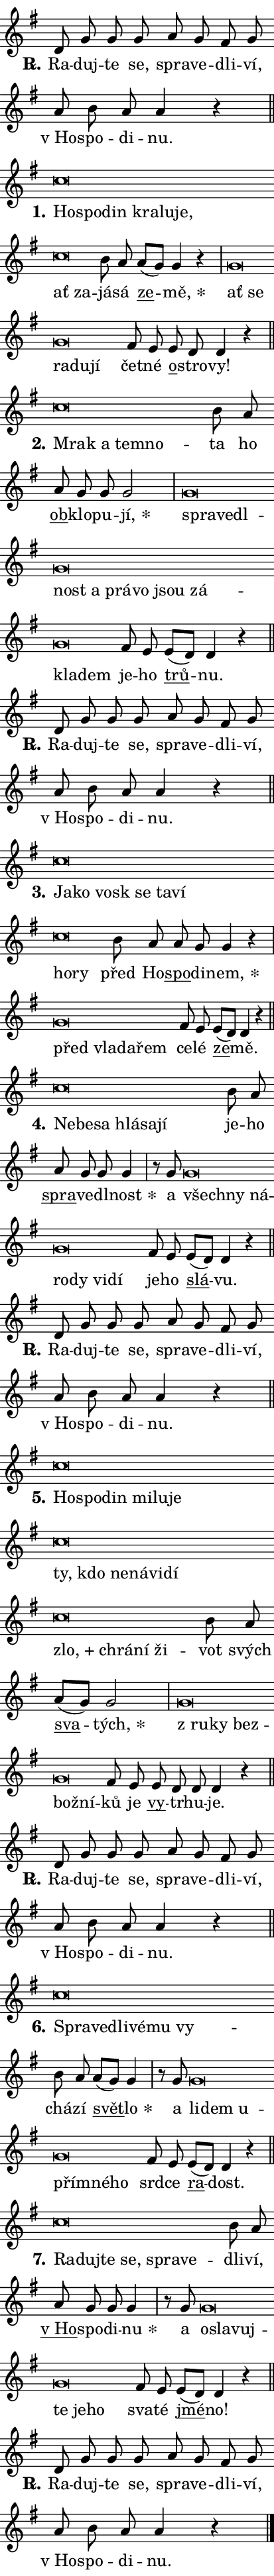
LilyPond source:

\version "2.22.1"
\header { tagline = "" }
\paper {
  indent = 0\cm
  top-margin = 0\cm
  right-margin = 0\cm
  bottom-margin = 0\cm
  left-margin = 0\cm
  paper-width = 7\cm
  page-breaking = #ly:one-page-breaking
  system-system-spacing.basic-distance = #11
  score-system-spacing.basic-distance = #11
  ragged-last = ##f
}


%% Author: Thomas Morley
%% https://lists.gnu.org/archive/html/lilypond-user/2020-05/msg00002.html
#(define (line-position grob)
"Returns position of @var[grob} in current system:
   @code{'start}, if at first time-step
   @code{'end}, if at last time-step
   @code{'middle} otherwise
"
  (let* ((col (ly:item-get-column grob))
         (ln (ly:grob-object col 'left-neighbor))
         (rn (ly:grob-object col 'right-neighbor))
         (col-to-check-left (if (ly:grob? ln) ln col))
         (col-to-check-right (if (ly:grob? rn) rn col))
         (break-dir-left
           (and
             (ly:grob-property col-to-check-left 'non-musical #f)
             (ly:item-break-dir col-to-check-left)))
         (break-dir-right
           (and
             (ly:grob-property col-to-check-right 'non-musical #f)
             (ly:item-break-dir col-to-check-right))))
        (cond ((eqv? 1 break-dir-left) 'start)
              ((eqv? -1 break-dir-right) 'end)
              (else 'middle))))

#(define (tranparent-at-line-position vctor)
  (lambda (grob)
  "Relying on @code{line-position} select the relevant enry from @var{vctor}.
Used to determine transparency,"
    (case (line-position grob)
      ((end) (not (vector-ref vctor 0)))
      ((middle) (not (vector-ref vctor 1)))
      ((start) (not (vector-ref vctor 2))))))

noteHeadBreakVisibility =
#(define-music-function (break-visibility)(vector?)
"Makes @code{NoteHead}s transparent relying on @var{break-visibility}"
#{
  \override NoteHead.transparent =
    #(tranparent-at-line-position break-visibility)
#})

#(define delete-ledgers-for-transparent-note-heads
  (lambda (grob)
    "Reads whether a @code{NoteHead} is transparent.
If so this @code{NoteHead} is removed from @code{'note-heads} from
@var{grob}, which is supposed to be @code{LedgerLineSpanner}.
As a result ledgers are not printed for this @code{NoteHead}"
    (let* ((nhds-array (ly:grob-object grob 'note-heads))
           (nhds-list
             (if (ly:grob-array? nhds-array)
                 (ly:grob-array->list nhds-array)
                 '()))
           ;; Relies on the transparent-property being done before
           ;; Staff.LedgerLineSpanner.after-line-breaking is executed.
           ;; This is fragile ...
           (to-keep
             (remove
               (lambda (nhd)
                 (ly:grob-property nhd 'transparent #f))
               nhds-list)))
      ;; TODO find a better method to iterate over grob-arrays, similiar
      ;; to filter/remove etc for lists
      ;; For now rebuilt from scratch
      (set! (ly:grob-object grob 'note-heads)  '())
      (for-each
        (lambda (nhd)
          (ly:pointer-group-interface::add-grob grob 'note-heads nhd))
        to-keep))))

hideNotes = {
  \noteHeadBreakVisibility #begin-of-line-visible
}
unHideNotes = {
  \noteHeadBreakVisibility #all-visible
}

% work-around for resetting accidentals
% https://lilypond.org/doc/v2.23/Documentation/notation/displaying-rhythms#unmetered-music
cadenzaMeasure = {
  \cadenzaOff
  \partial 1024 s1024
  \cadenzaOn
}

#(define-markup-command (accent layout props text) (markup?)
  "Underline accented syllable"
  (interpret-markup layout props
    #{\markup \override #'(offset . 4.3) \underline { #text }#}))

responsum = \markup \concat {
  "R" \hspace #-1.05 \path #0.1 #'((moveto 0 0.07) (lineto 0.9 0.8)) \hspace #0.05 "."
}

\layout {
    \context {
        \Staff
        \remove "Time_signature_engraver"
        \override LedgerLineSpanner.after-line-breaking = #delete-ledgers-for-transparent-note-heads
    }
    \context {
        \Voice {
            \override NoteHead.output-attributes = #'((class . "notehead"))
            \override Hairpin.height = #0.55
        }
    }
    \context {
        \Lyrics {
            \override StanzaNumber.output-attributes = #'((class . "stanzanumber"))
            \override LyricSpace.minimum-distance = #0.9
            \override LyricText.font-name = #"TeX Gyre Schola"
            \override LyricText.font-size = 1
            \override StanzaNumber.font-name = #"TeX Gyre Schola Bold"
            \override StanzaNumber.font-size = 1
        }
    }
}

% magnetic-lyrics.ily
%
%   written by
%     Jean Abou Samra <jean@abou-samra.fr>
%     Werner Lemberg <wl@gnu.org>
%
%   adapted by
%     Jiri Hon <jiri.hon@gmail.com>
%
% Version 2022-Apr-15

% https://www.mail-archive.com/lilypond-user@gnu.org/msg149350.html

#(define (Left_hyphen_pointer_engraver context)
   "Collect syllable-hyphen-syllable occurrences in lyrics and store
them in properties.  This engraver only looks to the left.  For
example, if the lyrics input is @code{foo -- bar}, it does the
following.

@itemize @bullet
@item
Set the @code{text} property of the @code{LyricHyphen} grob between
@q{foo} and @q{bar} to @code{foo}.

@item
Set the @code{left-hyphen} property of the @code{LyricText} grob with
text @q{foo} to the @code{LyricHyphen} grob between @q{foo} and
@q{bar}.
@end itemize

Use this auxiliary engraver in combination with the
@code{lyric-@/text::@/apply-@/magnetic-@/offset!} hook."
   (let ((hyphen #f)
         (text #f))
     (make-engraver
      (acknowledgers
       ((lyric-syllable-interface engraver grob source-engraver)
        (set! text grob)))
      (end-acknowledgers
       ((lyric-hyphen-interface engraver grob source-engraver)
        ;(when (not (grob::has-interface grob 'lyric-space-interface))
          (set! hyphen grob)));)
      ((stop-translation-timestep engraver)
       (when (and text hyphen)
         (ly:grob-set-object! text 'left-hyphen hyphen))
       (set! text #f)
       (set! hyphen #f)))))

#(define (lyric-text::apply-magnetic-offset! grob)
   "If the space between two syllables is less than the value in
property @code{LyricText@/.details@/.squash-threshold}, move the right
syllable to the left so that it gets concatenated with the left
syllable.

Use this function as a hook for
@code{LyricText@/.after-@/line-@/breaking} if the
@code{Left_@/hyphen_@/pointer_@/engraver} is active."
   (let ((hyphen (ly:grob-object grob 'left-hyphen #f)))
     (when hyphen
       (let ((left-text (ly:spanner-bound hyphen LEFT)))
         (when (grob::has-interface left-text 'lyric-syllable-interface)
           (let* ((common (ly:grob-common-refpoint grob left-text X))
                  (this-x-ext (ly:grob-extent grob common X))
                  (left-x-ext
                   (begin
                     ;; Trigger magnetism for left-text.
                     (ly:grob-property left-text 'after-line-breaking)
                     (ly:grob-extent left-text common X)))
                  ;; `delta` is the gap width between two syllables.
                  (delta (- (interval-start this-x-ext)
                            (interval-end left-x-ext)))
                  (details (ly:grob-property grob 'details))
                  (threshold (assoc-get 'squash-threshold details 0.2)))
             (when (< delta threshold)
               (let* (;; We have to manipulate the input text so that
                      ;; ligatures crossing syllable boundaries are not
                      ;; disabled.  For languages based on the Latin
                      ;; script this is essentially a beautification.
                      ;; However, for non-Western scripts it can be a
                      ;; necessity.
                      (lt (ly:grob-property left-text 'text))
                      (rt (ly:grob-property grob 'text))
                      (is-space (grob::has-interface hyphen 'lyric-space-interface))
                      (space (if is-space " " ""))
                      (space-markup (grob-interpret-markup grob " "))
                      (space-size (interval-length (ly:stencil-extent space-markup X)))
                      (extra-delta (if is-space space-size 0))
                      ;; Append new syllable.
                      (ltrt-space (if (and (string? lt) (string? rt))
                                (string-append lt space rt)
                                (make-concat-markup (list lt space rt))))
                      ;; Right-align `ltrt` to the right side.
                      (ltrt-space-markup (grob-interpret-markup
                               grob
                               (make-translate-markup
                                (cons (interval-length this-x-ext) 0)
                                (make-right-align-markup ltrt-space)))))
                 (begin
                   ;; Don't print `left-text`.
                   (ly:grob-set-property! left-text 'stencil #f)
                   ;; Set text and stencil (which holds all collected
                   ;; syllables so far) and shift it to the left.
                   (ly:grob-set-property! grob 'text ltrt-space)
                   (ly:grob-set-property! grob 'stencil ltrt-space-markup)
                   (ly:grob-translate-axis! grob (- (- delta extra-delta)) X))))))))))


#(define (lyric-hyphen::displace-bounds-first grob)
   ;; Make very sure this callback isn't triggered too early.
   (let ((left (ly:spanner-bound grob LEFT))
         (right (ly:spanner-bound grob RIGHT)))
     (ly:grob-property left 'after-line-breaking)
     (ly:grob-property right 'after-line-breaking)
     (ly:lyric-hyphen::print grob)))

squashThreshold = #0.4

\layout {
  \context {
    \Lyrics
    \consists #Left_hyphen_pointer_engraver
    \override LyricText.after-line-breaking =
      #lyric-text::apply-magnetic-offset!
    \override LyricHyphen.stencil = #lyric-hyphen::displace-bounds-first
    \override LyricText.details.squash-threshold = \squashThreshold
    \override LyricHyphen.minimum-distance = 0
    \override LyricHyphen.minimum-length = \squashThreshold
  }
}

squash = \override LyricText.details.squash-threshold = 9999
unSquash = \override LyricText.details.squash-threshold = \squashThreshold

left = \override LyricText.self-alignment-X = #LEFT
unLeft = \revert LyricText.self-alignment-X

starOffset = #(lambda (grob) 
                (let ((x_offset (ly:self-alignment-interface::aligned-on-x-parent grob)))
                  (if (= x_offset 0) 0 (+ x_offset 1.2))))

star = #(define-music-function (syllable)(string?)
"Append star separator at the end of a syllable"
#{
  \once \override LyricText.X-offset = #starOffset
  \lyricmode { \markup {
    #syllable
    \override #'((font-name . "TeX Gyre Schola Bold")) \hspace #0.2 \lower #0.65 \larger "*"
  } }
#})

starAccent = #(define-music-function (syllable)(string?)
"Append star separator at the end of a syllable and make accent"
#{
  \once \override LyricText.X-offset = #starOffset
  \lyricmode { \markup {
    \accent #syllable
    \override #'((font-name . "TeX Gyre Schola Bold")) \hspace #0.2 \lower #0.65 \larger "*"
  } }
#})

breath = #(define-music-function (syllable)(string?)
"Append breathing indicator at the end of a syllable"
#{
  \lyricmode { \markup { #syllable "+" } }
#})

optionalBreath = #(define-music-function (syllable)(string?)
"Append optional breathing indicator at the end of a syllable"
#{
  \lyricmode { \markup { #syllable "(+)" } }
#})


\score {
    <<
        \new Voice = "melody" { \cadenzaOn \key g \major \relative { d'8 g g g a g \bar "" fis g \bar "" a b a a4 r \cadenzaMeasure \bar "||" \break }
\relative { c''\breve*1/16 \hideNotes \breve*1/16 \bar "" \breve*1/16 \bar "" \breve*1/16 \bar "" \breve*1/16 \bar "" \breve*1/16 \bar "" \breve*1/16 \breve*1/16 \bar "" \unHideNotes b8 a \bar "" a[( g)] g4 r \cadenzaMeasure \bar "|" g\breve*1/16 \hideNotes \breve*1/16 \bar "" \breve*1/16 \bar "" \breve*1/16 \breve*1/16 \bar "" \unHideNotes fis8 e \bar "" e d d4 r \cadenzaMeasure \bar "||" \break }
\relative { c''\breve*1/16 \hideNotes \breve*1/16 \bar "" \breve*1/16 \breve*1/16 \bar "" \unHideNotes b8 a \bar "" a g g g2 \cadenzaMeasure \bar "|" g\breve*1/16 \hideNotes \breve*1/16 \bar "" \breve*1/16 \bar "" \breve*1/16 \bar "" \breve*1/16 \bar "" \breve*1/16 \bar "" \breve*1/16 \bar "" \breve*1/16 \bar "" \breve*1/16 \bar "" \breve*1/16 \breve*1/16 \bar "" \unHideNotes fis8 e \bar "" e[( d)] d4 r \cadenzaMeasure \bar "||" \break }
\relative { d'8 g g g a g \bar "" fis g \bar "" a b a a4 r \cadenzaMeasure \bar "||" \break }
\relative { c''\breve*1/16 \hideNotes \breve*1/16 \bar "" \breve*1/16 \bar "" \breve*1/16 \bar "" \breve*1/16 \bar "" \breve*1/16 \bar "" \breve*1/16 \breve*1/16 \bar "" \unHideNotes b8 a \bar "" a g g4 r \cadenzaMeasure \bar "|" g\breve*1/16 \hideNotes \breve*1/16 \bar "" \breve*1/16 \breve*1/16 \bar "" \unHideNotes fis8 e \bar "" e[( d)] d4 r \cadenzaMeasure \bar "||" \break }
\relative { c''\breve*1/16 \hideNotes \breve*1/16 \bar "" \breve*1/16 \bar "" \breve*1/16 \bar "" \breve*1/16 \breve*1/16 \bar "" \unHideNotes b8 a \bar "" a g g g4 \cadenzaMeasure \bar "|" r8 g8 g\breve*1/16 \hideNotes \breve*1/16 \bar "" \breve*1/16 \bar "" \breve*1/16 \bar "" \breve*1/16 \bar "" \breve*1/16 \breve*1/16 \bar "" \unHideNotes fis8 e \bar "" e[( d)] d4 r \cadenzaMeasure \bar "||" \break }
\relative { d'8 g g g a g \bar "" fis g \bar "" a b a a4 r \cadenzaMeasure \bar "||" \break }
\relative { c''\breve*1/16 \hideNotes \breve*1/16 \bar "" \breve*1/16 \bar "" \breve*1/16 \bar "" \breve*1/16 \bar "" \breve*1/16 \bar "" \breve*1/16 \bar "" \breve*1/16 \bar "" \breve*1/16 \bar "" \breve*1/16 \bar "" \breve*1/16 \bar "" \breve*1/16 \bar "" \breve*1/16 \bar "" \breve*1/16 \bar "" \breve*1/16 \breve*1/16 \bar "" \unHideNotes b8 a \bar "" a[( g)] g2 \cadenzaMeasure \bar "|" g\breve*1/16 \hideNotes \breve*1/16 \bar "" \breve*1/16 \bar "" \breve*1/16 \breve*1/16 \bar "" \unHideNotes fis8 e \bar "" e d d d4 r \cadenzaMeasure \bar "||" \break }
\relative { d'8 g g g a g \bar "" fis g \bar "" a b a a4 r \cadenzaMeasure \bar "||" \break }
\relative { c''\breve*1/16 \hideNotes \breve*1/16 \bar "" \breve*1/16 \bar "" \breve*1/16 \bar "" \breve*1/16 \breve*1/16 \bar "" \unHideNotes b8 a \bar "" a[( g)] g4 \cadenzaMeasure \bar "|" r8 g8 g\breve*1/16 \hideNotes \breve*1/16 \bar "" \breve*1/16 \bar "" \breve*1/16 \bar "" \breve*1/16 \breve*1/16 \bar "" \unHideNotes fis8 e \bar "" e[( d)] d4 r \cadenzaMeasure \bar "||" \break }
\relative { c''\breve*1/16 \hideNotes \breve*1/16 \bar "" \breve*1/16 \bar "" \breve*1/16 \bar "" \breve*1/16 \breve*1/16 \bar "" \unHideNotes b8 a \bar "" a g g g4 \cadenzaMeasure \bar "|" r8 g8 g\breve*1/16 \hideNotes \breve*1/16 \bar "" \breve*1/16 \bar "" \breve*1/16 \bar "" \breve*1/16 \breve*1/16 \bar "" \unHideNotes fis8 e \bar "" e[( d)] d4 r \cadenzaMeasure \bar "||" \break }
\relative { d'8 g g g a g \bar "" fis g \bar "" a b a a4 r \cadenzaMeasure \bar "||" \break } \bar "|." }
        \new Lyrics \lyricsto "melody" { \lyricmode { \set stanza = \responsum
Ra -- duj -- te se, spra -- ve -- dli -- ví, "v Ho" -- spo -- di -- nu.
\set stanza = "1."
\left Ho -- \squash spo -- din kra -- lu -- je, ať za -- \unLeft \unSquash já -- sá \markup \accent ze -- \star mě, \left ať \squash se ra -- du -- jí \unLeft \unSquash čet -- né \markup \accent o -- stro -- vy!
\set stanza = "2."
\left Mrak \squash a tem -- no -- \unLeft \unSquash ta ho \markup \accent ob -- klo -- pu -- \star jí, \left spra -- \squash ve -- dl -- nost a prá -- vo jsou zá -- kla -- dem \unLeft \unSquash je -- ho \markup \accent trů -- nu.
\set stanza = \responsum
Ra -- duj -- te se, spra -- ve -- dli -- ví, "v Ho" -- spo -- di -- nu.
\set stanza = "3."
\left Ja -- \squash ko vosk se ta -- ví ho -- ry \unLeft \unSquash před Ho -- \markup \accent spo -- di -- \star nem, \left před \squash vla -- da -- řem \unLeft \unSquash ce -- lé \markup \accent ze -- mě.
\set stanza = "4."
\left Ne -- \squash be -- sa hlá -- sa -- jí \unLeft \unSquash je -- ho \markup \accent spra -- ve -- dl -- \star nost a \left všech -- \squash ny ná -- ro -- dy vi -- dí \unLeft \unSquash je -- ho \markup \accent slá -- vu.
\set stanza = \responsum
Ra -- duj -- te se, spra -- ve -- dli -- ví, "v Ho" -- spo -- di -- nu.
\set stanza = "5."
\left Ho -- \squash spo -- din mi -- lu -- je ty, kdo ne -- ná -- vi -- dí \breath "zlo," chrá -- ní ži -- \unLeft \unSquash vot svých \markup \accent sva -- \star tých, \left "z ru" -- \squash ky bez -- bož -- ní -- \unLeft \unSquash ků je \markup \accent vy -- tr -- hu -- je.
\set stanza = \responsum
Ra -- duj -- te se, spra -- ve -- dli -- ví, "v Ho" -- spo -- di -- nu.
\set stanza = "6."
\left Spra -- \squash ve -- dli -- vé -- mu vy -- \unLeft \unSquash chá -- zí \markup \accent svět -- \star lo a \left li -- \squash dem u -- přím -- né -- ho \unLeft \unSquash srd -- ce \markup \accent ra -- dost.
\set stanza = "7."
\left Ra -- \squash duj -- te se, spra -- ve -- \unLeft \unSquash dli -- ví, \markup \accent "v Ho" -- spo -- di -- \star nu a \left o -- \squash sla -- vuj -- te je -- ho \unLeft \unSquash sva -- té \markup \accent jmé -- no!
\set stanza = \responsum
Ra -- duj -- te se, spra -- ve -- dli -- ví, "v Ho" -- spo -- di -- nu. } }
    >>
    \layout {}
}
